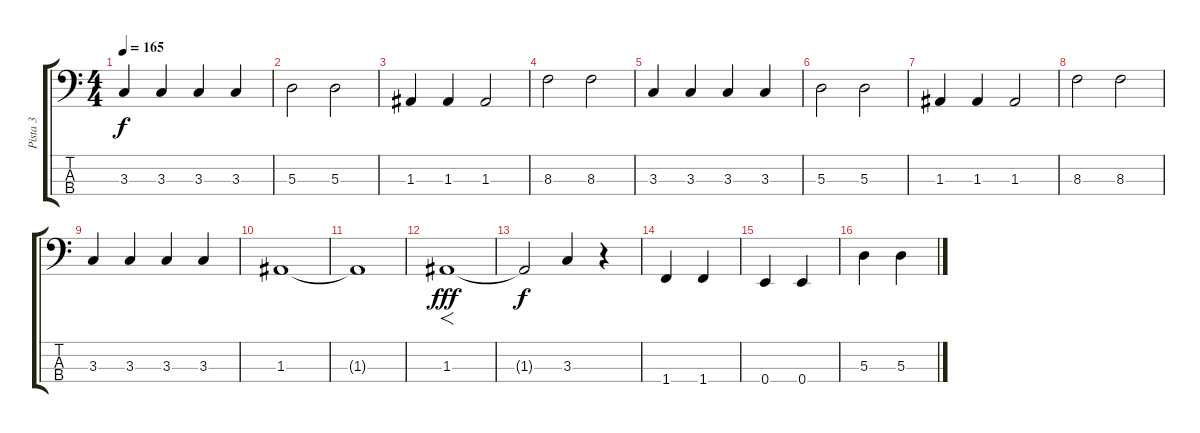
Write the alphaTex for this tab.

\track ("Pista 3" "Pista 3") {instrument electricbassfinger}
\staff {score tabs}
\tuning (G2 D2 A1 E1) {hide}
\ts (4 4)
\tempo 165
\clef f4
\ks c
3.3.4{dy f} 3.3.4 3.3.4 3.3.4 |
5.3.2 5.3.2 |
1.3.4 1.3.4 1.3.2 |
8.3.2 8.3.2 |
3.3.4 3.3.4 3.3.4 3.3.4 |
5.3.2 5.3.2 |
1.3.4 1.3.4 1.3.2 |
8.3.2 8.3.2 |
3.3.4 3.3.4 3.3.4 3.3.4 |
1.3.1 |
1.3{t}.1 |
1.3.1{f dy fff} |
1.3{t}.2{dy f} 3.3.4 r.4 |
1.4.4 1.4.4 |
0.4.4 0.4.4 |
5.3.4 5.3.4
